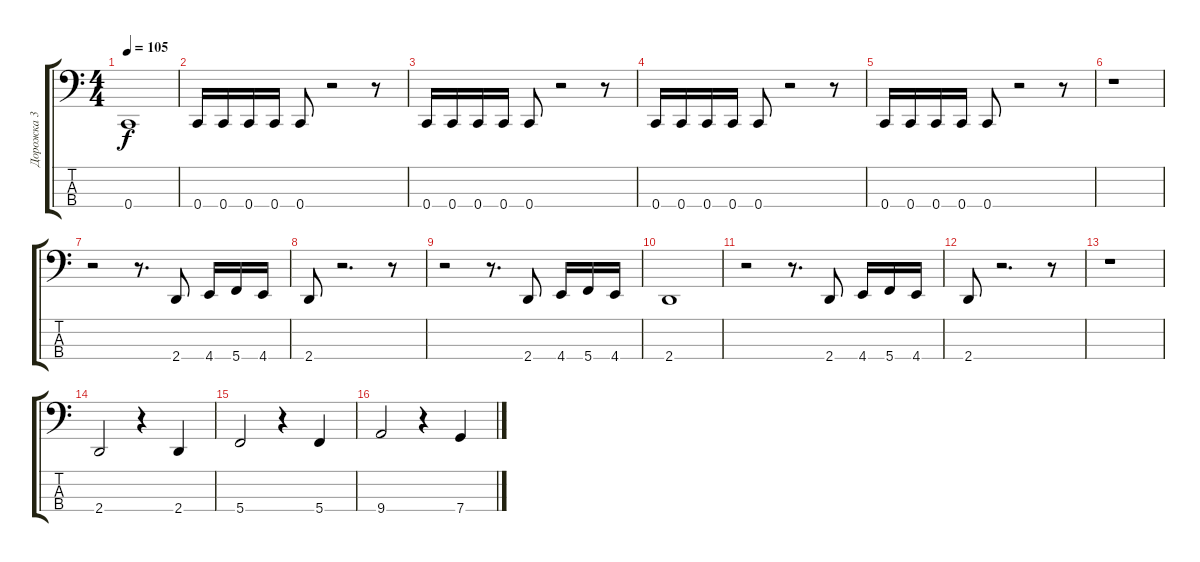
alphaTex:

\track ("Дорожка 3" "Дорожка 3") {instrument electricbassfinger}
\staff {score tabs}
\tuning (F2 C2 G1 C1) {hide}
\ts (4 4)
\tempo 105
\clef f4
\ks c
0.4.1{dy f} |
0.4.16 0.4.16 0.4.16 0.4.16 0.4.8 r.2 r.8 |
0.4.16 0.4.16 0.4.16 0.4.16 0.4.8 r.2 r.8 |
0.4.16 0.4.16 0.4.16 0.4.16 0.4.8 r.2 r.8 |
0.4.16 0.4.16 0.4.16 0.4.16 0.4.8 r.2 r.8 |
r.1 |
r.2 r.8{d} 2.4.8 4.4.16 5.4.16 4.4.16 |
2.4.8 r.2{d} r.8 |
r.2 r.8{d} 2.4.8 4.4.16 5.4.16 4.4.16 |
2.4.1 |
r.2 r.8{d} 2.4.8 4.4.16 5.4.16 4.4.16 |
2.4.8 r.2{d} r.8 |
r.1 |
2.4.2 r.4 2.4.4 |
5.4.2 r.4 5.4.4 |
9.4.2 r.4 7.4.4
